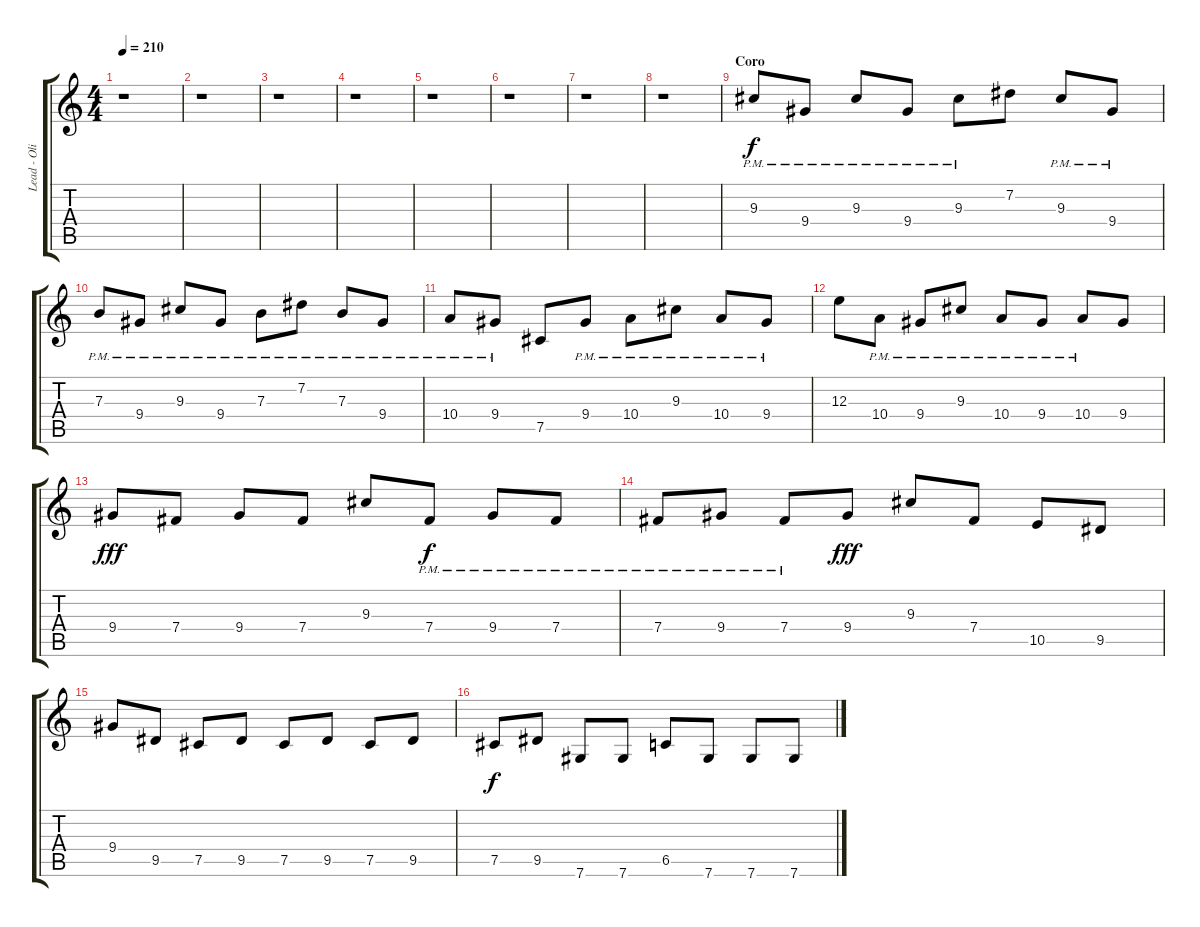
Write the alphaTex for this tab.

\track ("Lead - Oli Herbert" "Lead - Oli") {instrument distortionguitar}
\staff {score tabs}
\tuning (Db4 Ab3 E3 B2 Gb2 Db2) {hide}
\ts (4 4)
\tempo 210
\clef g2
\ks c
r.1{dy f} |
r.1 |
r.1 |
r.1 |
r.1 |
r.1 |
r.1 |
r.1 |
\section ("" "Coro")
9.3{pm}.8 9.4{pm}.8 9.3{pm}.8 9.4{pm}.8 9.3{pm}.8 7.2.8 9.3{pm}.8 9.4{pm}.8 |
7.3{pm}.8 9.4{pm}.8 9.3{pm}.8 9.4{pm}.8 7.3{pm}.8 7.2{pm}.8 7.3{pm}.8 9.4{pm}.8 |
10.4{pm}.8 9.4{pm}.8 7.5.8 9.4{pm}.8 10.4{pm}.8 9.3{pm}.8 10.4{pm}.8 9.4{pm}.8 |
12.3.8 10.4{pm}.8 9.4{pm}.8 9.3{pm}.8 10.4{pm}.8 9.4{pm}.8 10.4{pm}.8 9.4.8 |
9.4.8{dy fff} 7.4.8 9.4.8 7.4.8 9.3.8 7.4{pm}.8{dy f} 9.4{pm}.8 7.4{pm}.8 |
7.4{pm}.8 9.4{pm}.8 7.4{pm}.8 9.4.8{dy fff} 9.3.8 7.4.8 10.5.8 9.5.8 |
9.4.8 9.5.8 7.5.8 9.5.8 7.5.8 9.5.8 7.5.8 9.5.8 |
7.5.8{dy f} 9.5.8 7.6.8 7.6.8 6.5.8 7.6.8 7.6.8 7.6.8
